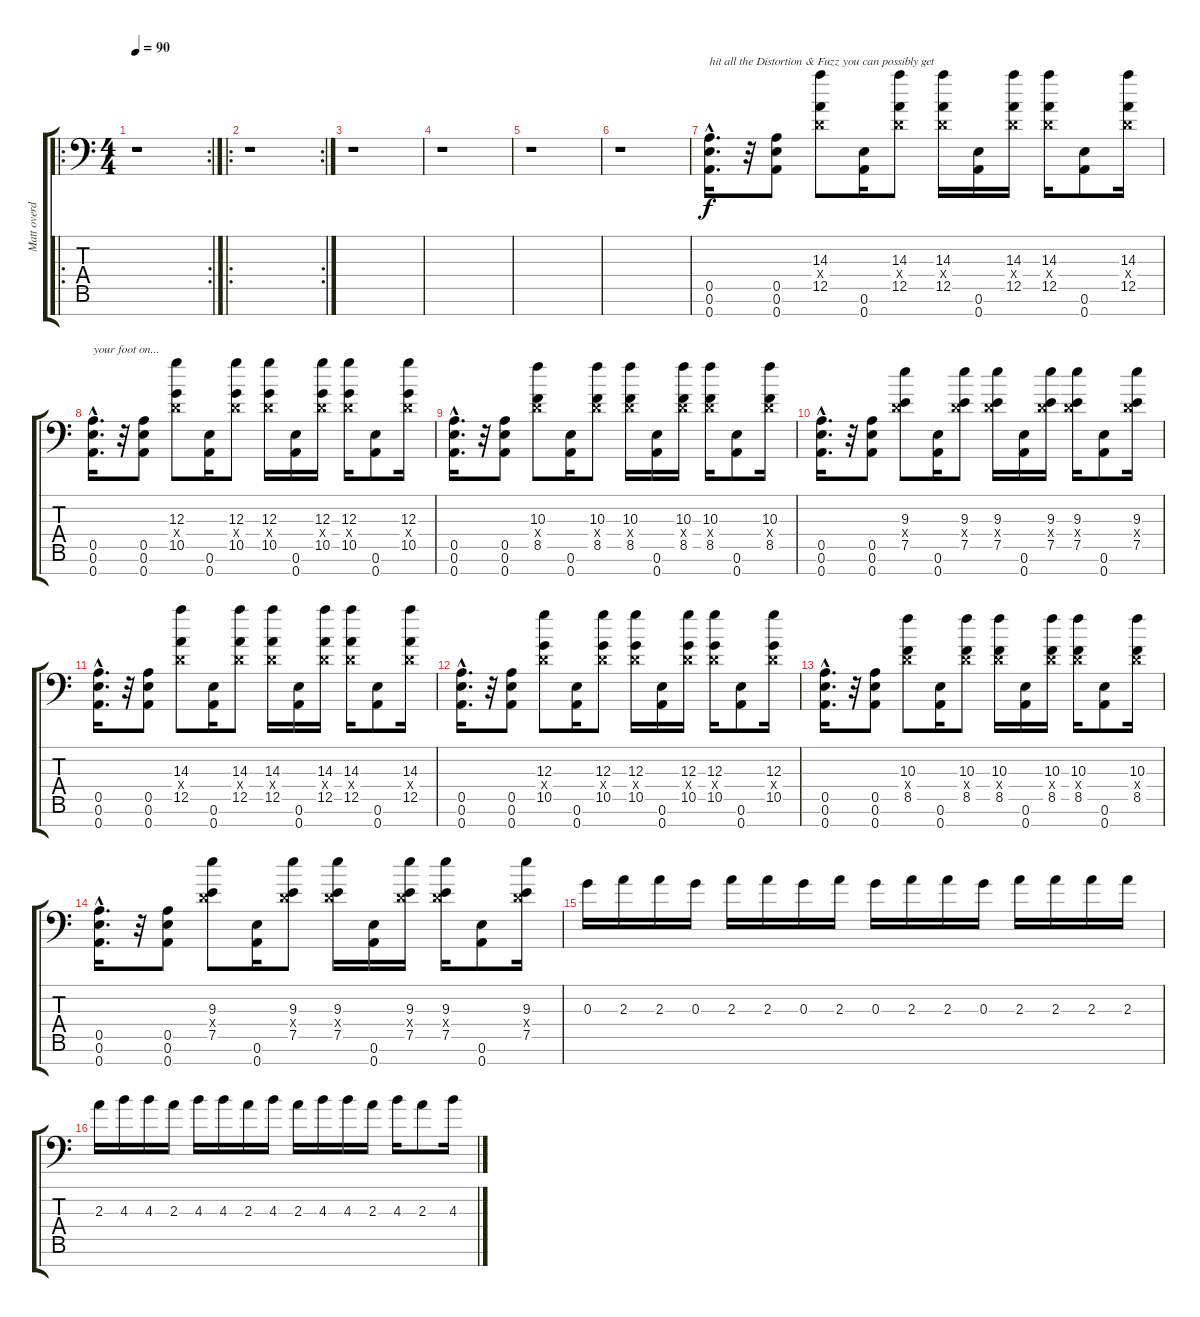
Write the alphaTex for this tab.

\track ("Matt overdubs" "Matt overd") {instrument overdrivenguitar}
\staff {score tabs}
\tuning (E4 B3 G3 D3 A2 E2 A1) {hide}
\ro
\rc 2
\ts (4 4)
\tempo 90
\clef f4
\ks c
r.1{dy f instrument overdrivenguitar} |
\ro
\rc 2
r.1 |
r.1 |
r.1 |
r.1 |
r.1 |
(0.5{hac} 0.6{hac} 0.7{hac}).16{d txt "hit all the Distortion & Fuzz you can possibly get"} r.32 (0.5 0.6 0.7).8 (14.3 0.4{x} 12.5).8 (0.6 0.7).16 (14.3 0.4{x} 12.5).8 (14.3 0.4{x} 12.5).16 (0.6 0.7).16 (14.3 0.4{x} 12.5).16 (14.3 0.4{x} 12.5).16 (0.6 0.7).8 (14.3 0.4{x} 12.5).16 |
(0.5{hac} 0.6{hac} 0.7{hac}).16{d txt "your foot on..."} r.32 (0.5 0.6 0.7).8 (12.3 0.4{x} 10.5).8 (0.6 0.7).16 (12.3 0.4{x} 10.5).8 (12.3 0.4{x} 10.5).16 (0.6 0.7).16 (12.3 0.4{x} 10.5).16 (12.3 0.4{x} 10.5).16 (0.6 0.7).8 (12.3 0.4{x} 10.5).16 |
(0.5{hac} 0.6{hac} 0.7{hac}).16{d} r.32 (0.5 0.6 0.7).8 (10.3 0.4{x} 8.5).8 (0.6 0.7).16 (10.3 0.4{x} 8.5).8 (10.3 0.4{x} 8.5).16 (0.6 0.7).16 (10.3 0.4{x} 8.5).16 (10.3 0.4{x} 8.5).16 (0.6 0.7).8 (10.3 0.4{x} 8.5).16 |
(0.5{hac} 0.6{hac} 0.7{hac}).16{d} r.32 (0.5 0.6 0.7).8 (9.3 0.4{x} 7.5).8 (0.6 0.7).16 (9.3 0.4{x} 7.5).8 (9.3 0.4{x} 7.5).16 (0.6 0.7).16 (9.3 0.4{x} 7.5).16 (9.3 0.4{x} 7.5).16 (0.6 0.7).8 (9.3 0.4{x} 7.5).16 |
(0.5{hac} 0.6{hac} 0.7{hac}).16{d} r.32 (0.5 0.6 0.7).8 (14.3 0.4{x} 12.5).8 (0.6 0.7).16 (14.3 0.4{x} 12.5).8 (14.3 0.4{x} 12.5).16 (0.6 0.7).16 (14.3 0.4{x} 12.5).16 (14.3 0.4{x} 12.5).16 (0.6 0.7).8 (14.3 0.4{x} 12.5).16 |
(0.5{hac} 0.6{hac} 0.7{hac}).16{d} r.32 (0.5 0.6 0.7).8 (12.3 0.4{x} 10.5).8 (0.6 0.7).16 (12.3 0.4{x} 10.5).8 (12.3 0.4{x} 10.5).16 (0.6 0.7).16 (12.3 0.4{x} 10.5).16 (12.3 0.4{x} 10.5).16 (0.6 0.7).8 (12.3 0.4{x} 10.5).16 |
(0.5{hac} 0.6{hac} 0.7{hac}).16{d} r.32 (0.5 0.6 0.7).8 (10.3 0.4{x} 8.5).8 (0.6 0.7).16 (10.3 0.4{x} 8.5).8 (10.3 0.4{x} 8.5).16 (0.6 0.7).16 (10.3 0.4{x} 8.5).16 (10.3 0.4{x} 8.5).16 (0.6 0.7).8 (10.3 0.4{x} 8.5).16 |
(0.5{hac} 0.6{hac} 0.7{hac}).16{d} r.32 (0.5 0.6 0.7).8 (9.3 0.4{x} 7.5).8 (0.6 0.7).16 (9.3 0.4{x} 7.5).8 (9.3 0.4{x} 7.5).16 (0.6 0.7).16 (9.3 0.4{x} 7.5).16 (9.3 0.4{x} 7.5).16 (0.6 0.7).8 (9.3 0.4{x} 7.5).16 |
0.3.16 2.3.16 2.3.16 0.3.16 2.3.16 2.3.16 0.3.16 2.3.16 0.3.16 2.3.16 2.3.16 0.3.16 2.3.16 2.3.16 2.3.16 2.3.16 |
2.3.16 4.3.16 4.3.16 2.3.16 4.3.16 4.3.16 2.3.16 4.3.16 2.3.16 4.3.16 4.3.16 2.3.16 4.3.16 2.3.8 4.3.16
